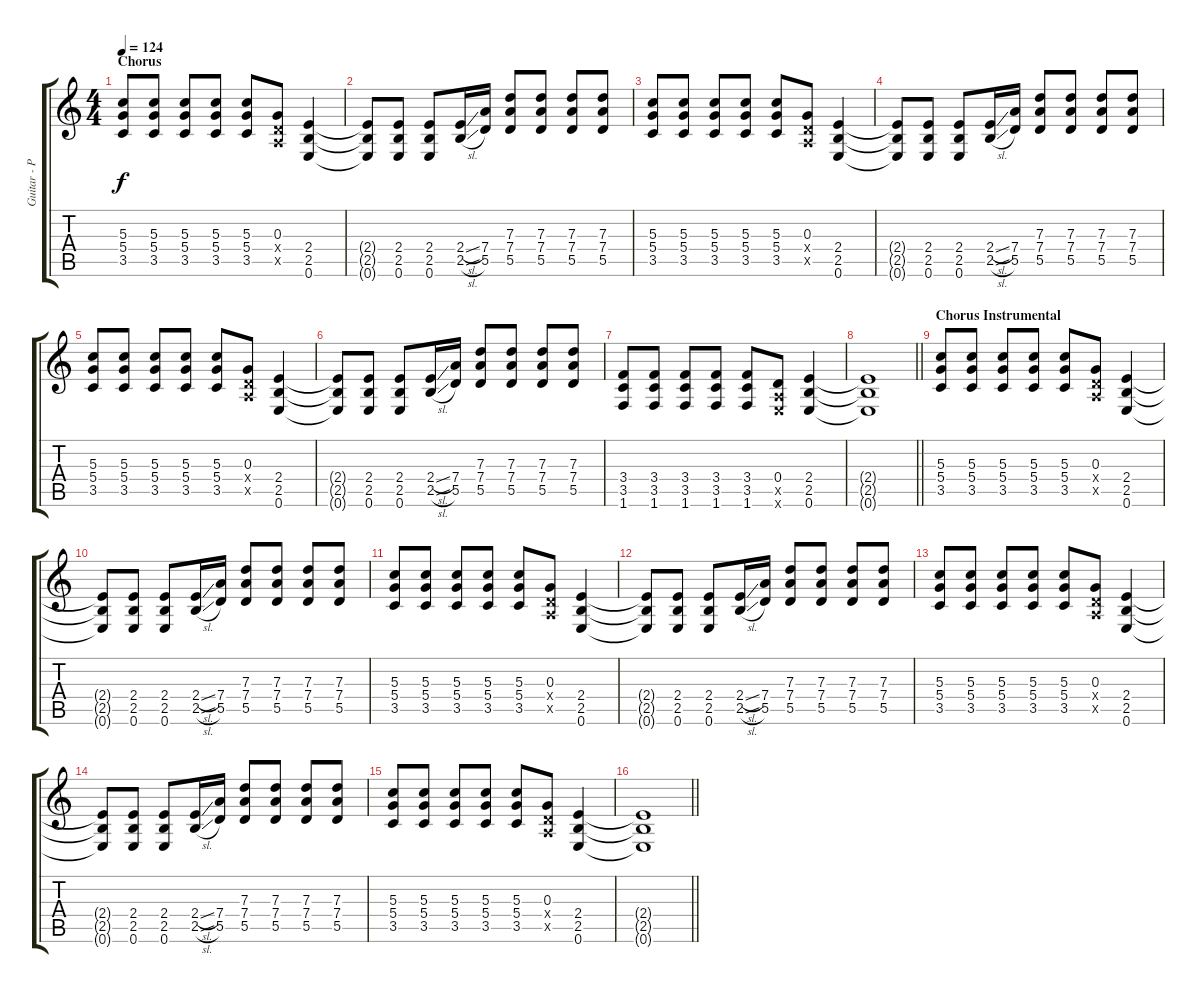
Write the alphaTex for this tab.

\track ("Guitar - Pat Callahan" "Guitar - P") {instrument distortionguitar}
\staff {score tabs}
\tuning (E4 B3 G3 D3 A2 E2) {hide}
\ts (4 4)
\section ("" "Chorus")
\tempo 124
\clef g2
\ks c
(5.3 5.4 3.5).8{dy f} (5.3 5.4 3.5).8 (5.3 5.4 3.5).8 (5.3 5.4 3.5).8 (5.3 5.4 3.5).8 (0.3 0.4{x} 0.5{x}).8 (2.4 2.5 0.6).4 |
(2.4{t} 2.5{t} 0.6{t}).8 (2.4 2.5 0.6).8 (2.4 2.5 0.6).8 (2.4{sl} 2.5{sl}).16 (7.4 5.5).16 (7.3 7.4 5.5).8 (7.3 7.4 5.5).8 (7.3 7.4 5.5).8 (7.3 7.4 5.5).8 |
(5.3 5.4 3.5).8 (5.3 5.4 3.5).8 (5.3 5.4 3.5).8 (5.3 5.4 3.5).8 (5.3 5.4 3.5).8 (0.3 0.4{x} 0.5{x}).8 (2.4 2.5 0.6).4 |
(2.4{t} 2.5{t} 0.6{t}).8 (2.4 2.5 0.6).8 (2.4 2.5 0.6).8 (2.4{sl} 2.5{sl}).16 (7.4 5.5).16 (7.3 7.4 5.5).8 (7.3 7.4 5.5).8 (7.3 7.4 5.5).8 (7.3 7.4 5.5).8 |
(5.3 5.4 3.5).8 (5.3 5.4 3.5).8 (5.3 5.4 3.5).8 (5.3 5.4 3.5).8 (5.3 5.4 3.5).8 (0.3 0.4{x} 0.5{x}).8 (2.4 2.5 0.6).4 |
(2.4{t} 2.5{t} 0.6{t}).8 (2.4 2.5 0.6).8 (2.4 2.5 0.6).8 (2.4{sl} 2.5{sl}).16 (7.4 5.5).16 (7.3 7.4 5.5).8 (7.3 7.4 5.5).8 (7.3 7.4 5.5).8 (7.3 7.4 5.5).8 |
(3.4 3.5 1.6).8 (3.4 3.5 1.6).8 (3.4 3.5 1.6).8 (3.4 3.5 1.6).8 (3.4 3.5 1.6).8 (0.4 0.5{x} 0.6{x}).8 (2.4 2.5 0.6).4 |
\barLineRight lightlight
(2.4{t} 2.5{t} 0.6{t}).1 |
\section ("" "Chorus Instrumental")
(5.3 5.4 3.5).8 (5.3 5.4 3.5).8 (5.3 5.4 3.5).8 (5.3 5.4 3.5).8 (5.3 5.4 3.5).8 (0.3 0.4{x} 0.5{x}).8 (2.4 2.5 0.6).4 |
(2.4{t} 2.5{t} 0.6{t}).8 (2.4 2.5 0.6).8 (2.4 2.5 0.6).8 (2.4{sl} 2.5{sl}).16 (7.4 5.5).16 (7.3 7.4 5.5).8 (7.3 7.4 5.5).8 (7.3 7.4 5.5).8 (7.3 7.4 5.5).8 |
(5.3 5.4 3.5).8 (5.3 5.4 3.5).8 (5.3 5.4 3.5).8 (5.3 5.4 3.5).8 (5.3 5.4 3.5).8 (0.3 0.4{x} 0.5{x}).8 (2.4 2.5 0.6).4 |
(2.4{t} 2.5{t} 0.6{t}).8 (2.4 2.5 0.6).8 (2.4 2.5 0.6).8 (2.4{sl} 2.5{sl}).16 (7.4 5.5).16 (7.3 7.4 5.5).8 (7.3 7.4 5.5).8 (7.3 7.4 5.5).8 (7.3 7.4 5.5).8 |
(5.3 5.4 3.5).8 (5.3 5.4 3.5).8 (5.3 5.4 3.5).8 (5.3 5.4 3.5).8 (5.3 5.4 3.5).8 (0.3 0.4{x} 0.5{x}).8 (2.4 2.5 0.6).4 |
(2.4{t} 2.5{t} 0.6{t}).8 (2.4 2.5 0.6).8 (2.4 2.5 0.6).8 (2.4{sl} 2.5{sl}).16 (7.4 5.5).16 (7.3 7.4 5.5).8 (7.3 7.4 5.5).8 (7.3 7.4 5.5).8 (7.3 7.4 5.5).8 |
(5.3 5.4 3.5).8 (5.3 5.4 3.5).8 (5.3 5.4 3.5).8 (5.3 5.4 3.5).8 (5.3 5.4 3.5).8 (0.3 0.4{x} 0.5{x}).8 (2.4 2.5 0.6).4 |
\barLineRight lightlight
(2.4{t} 2.5{t} 0.6{t}).1
